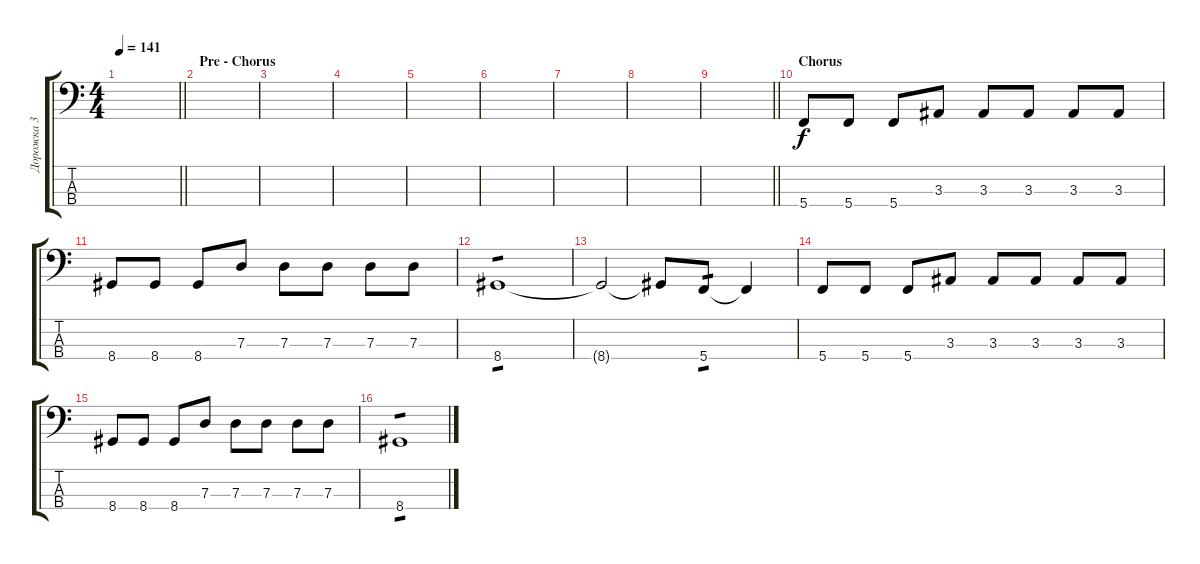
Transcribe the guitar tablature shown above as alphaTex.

\track ("Дорожка 3" "Дорожка 3") {instrument electricbassfinger}
\staff {score tabs}
\tuning (F2 C2 G1 C1) {hide}
\ts (4 4)
\tempo 141
\clef f4
\barLineRight lightlight
\ks c
|
\section ("" "Pre - Chorus")
|
|
|
|
|
|
|
\barLineRight lightlight
|
\section ("" "Chorus")
5.4.8 5.4.8 5.4.8 3.3.8 3.3.8 3.3.8 3.3.8 3.3.8 |
8.4.8 8.4.8 8.4.8 7.3.8 7.3.8 7.3.8 7.3.8 7.3.8 |
8.4.1{tp 1} |
8.4{t}.2 8.4{t}.8 5.4.8{tp 1} 5.4{t}.4 |
5.4.8 5.4.8 5.4.8 3.3.8 3.3.8 3.3.8 3.3.8 3.3.8 |
8.4.8 8.4.8 8.4.8 7.3.8 7.3.8 7.3.8 7.3.8 7.3.8 |
8.4.1{tp 1}
